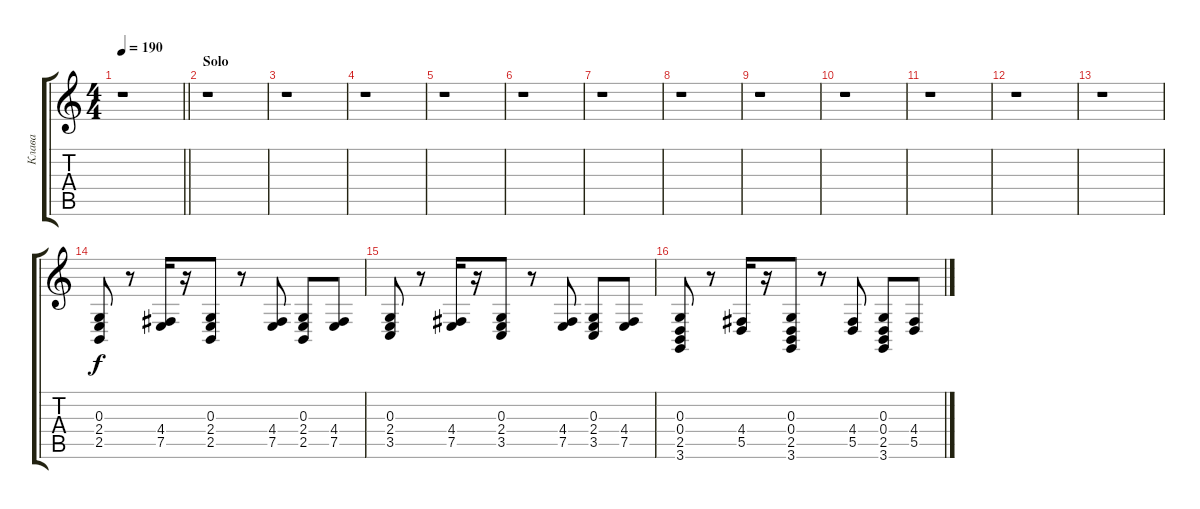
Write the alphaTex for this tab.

\track ("Клава" "Клава") {instrument electricpiano2}
\staff {score tabs}
\tuning (E4 B3 G3 D3 A2 E2) {hide}
\ts (4 4)
\tempo 190
\clef g2
\barLineRight lightlight
\ks c
r.1{dy f} |
\section ("" "Solo")
r.1 |
r.1 |
r.1 |
r.1 |
r.1 |
r.1 |
r.1 |
r.1 |
r.1 |
r.1 |
r.1 |
r.1 |
(0.3 2.4 2.5).8 r.8 (4.4 7.5).16 r.16 (0.3 2.4 2.5).8 r.8 (4.4 7.5).8 (0.3 2.4 2.5).8 (4.4 7.5).8 |
(0.3 2.4 3.5).8 r.8 (4.4 7.5).16 r.16 (0.3 2.4 3.5).8 r.8 (4.4 7.5).8 (0.3 2.4 3.5).8 (4.4 7.5).8 |
(0.3 0.4 2.5 3.6).8 r.8 (4.4 5.5).16 r.16 (0.3 0.4 2.5 3.6).8 r.8 (4.4 5.5).8 (0.3 0.4 2.5 3.6).8 (4.4 5.5).8
